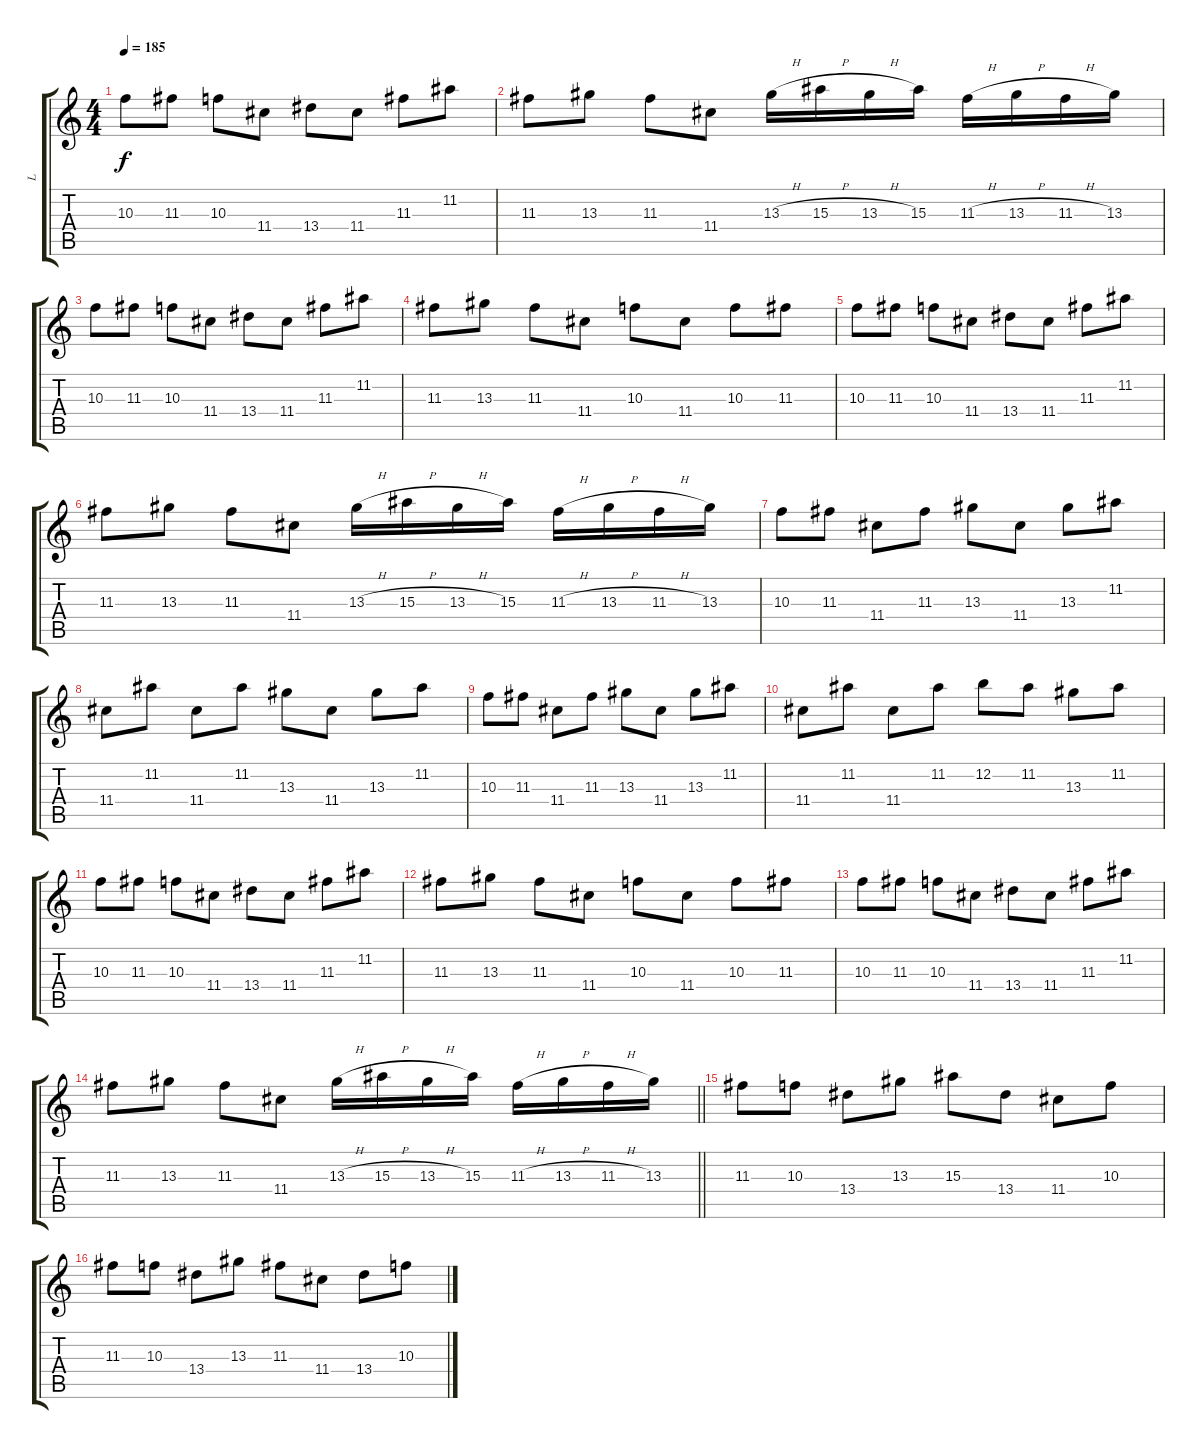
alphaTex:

\track ("L" "L") {instrument distortionguitar}
\staff {score tabs}
\tuning (E4 B3 G3 D3 A2 D2) {hide}
\ts (4 4)
\tempo 185
\clef g2
\ks c
10.3.8{dy f} 11.3.8 10.3.8 11.4.8 13.4.8 11.4.8 11.3.8 11.2.8 |
11.3.8 13.3.8 11.3.8 11.4.8 13.3{h}.16 15.3{h}.16 13.3{h}.16 15.3.16 11.3{h}.16 13.3{h}.16 11.3{h}.16 13.3.16 |
10.3.8 11.3.8 10.3.8 11.4.8 13.4.8 11.4.8 11.3.8 11.2.8 |
11.3.8 13.3.8 11.3.8 11.4.8 10.3.8 11.4.8 10.3.8 11.3.8 |
10.3.8 11.3.8 10.3.8 11.4.8 13.4.8 11.4.8 11.3.8 11.2.8 |
11.3.8 13.3.8 11.3.8 11.4.8 13.3{h}.16 15.3{h}.16 13.3{h}.16 15.3.16 11.3{h}.16 13.3{h}.16 11.3{h}.16 13.3.16 |
10.3.8 11.3.8 11.4.8 11.3.8 13.3.8 11.4.8 13.3.8 11.2.8 |
11.4.8 11.2.8 11.4.8 11.2.8 13.3.8 11.4.8 13.3.8 11.2.8 |
10.3.8 11.3.8 11.4.8 11.3.8 13.3.8 11.4.8 13.3.8 11.2.8 |
11.4.8 11.2.8 11.4.8 11.2.8 12.2.8 11.2.8 13.3.8 11.2.8 |
10.3.8 11.3.8 10.3.8 11.4.8 13.4.8 11.4.8 11.3.8 11.2.8 |
11.3.8 13.3.8 11.3.8 11.4.8 10.3.8 11.4.8 10.3.8 11.3.8 |
10.3.8 11.3.8 10.3.8 11.4.8 13.4.8 11.4.8 11.3.8 11.2.8 |
\barLineRight lightlight
11.3.8 13.3.8 11.3.8 11.4.8 13.3{h}.16 15.3{h}.16 13.3{h}.16 15.3.16 11.3{h}.16 13.3{h}.16 11.3{h}.16 13.3.16 |
11.3.8 10.3.8 13.4.8 13.3.8 15.3.8 13.4.8 11.4.8 10.3.8 |
11.3.8 10.3.8 13.4.8 13.3.8 11.3.8 11.4.8 13.4.8 10.3.8
